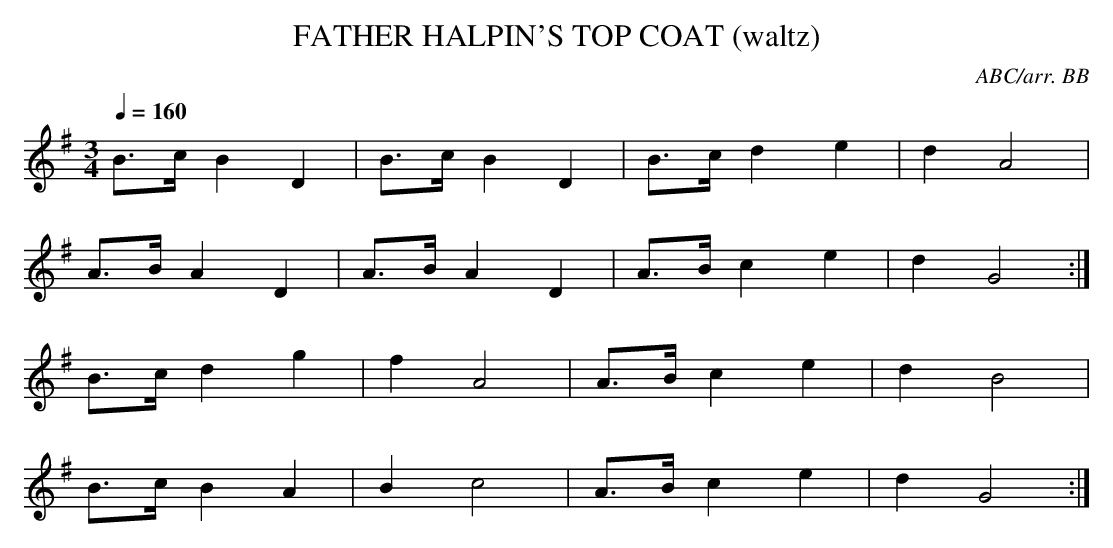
X:1
T:FATHER HALPIN'S TOP COAT (waltz)
Y:"gaily"
C:ABC/arr. BB
Y:This is "The Varsovienne" which appears under that name in
Roche volume III. The melody of Part 1 is different from the
one normally heard today.
Q:1/4=160
L:1/8
M:3/4
K:G
B>c B2D2|B>c B2D2|B>c d2e2|d2A4|
A>B A2D2|A>B A2D2|A>B c2e2|d2 G4:|
B>c d2g2|f2 A4|A>B c2e2|d2 B4|
B>c B2A2|B2 c4|A>B c2e2|d2 G4:|
